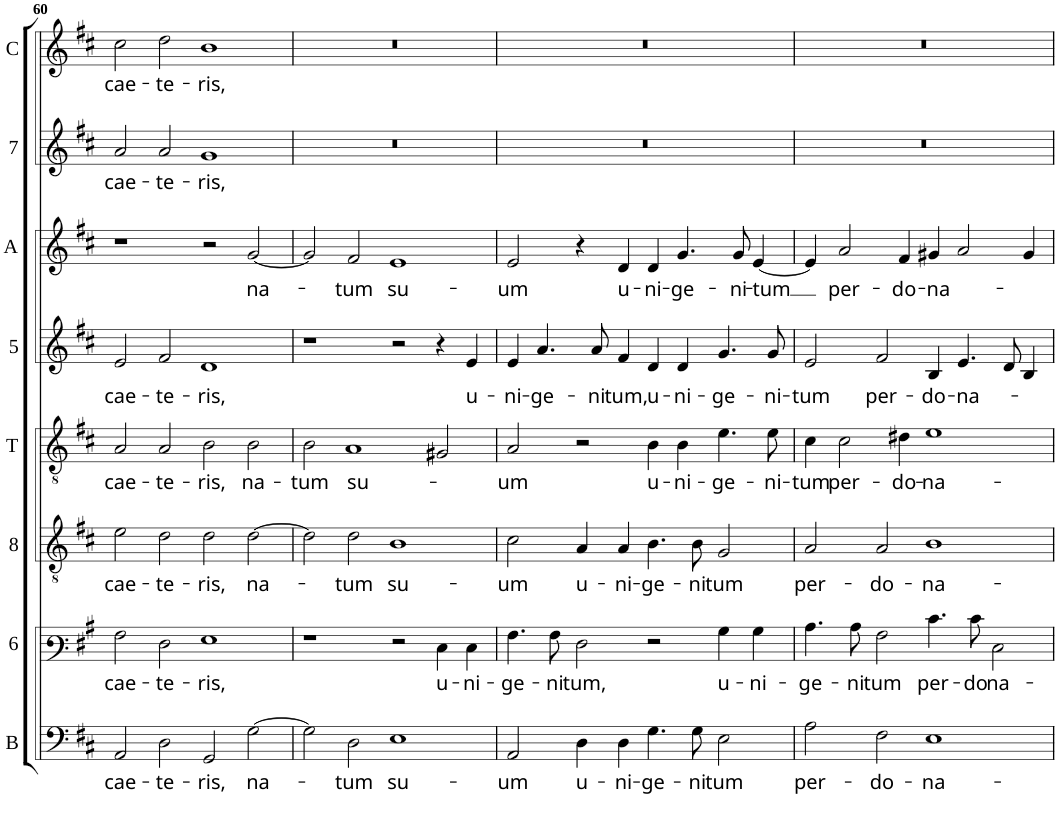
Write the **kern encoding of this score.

**kern	**text	**kern	**text	**kern	**text	**kern	**text	**kern	**text	**kern	**text	**kern	**text	**kern	**text
*part8	*part8	*part7	*part7	*part6	*part6	*part5	*part5	*part4	*part4	*part3	*part3	*part2	*part2	*part1	*part1
*staff8	*staff8	*staff7	*staff7	*staff6	*staff6	*staff5	*staff5	*staff4	*staff4	*staff3	*staff3	*staff2	*staff2	*staff1	*staff1
*I"Basis	*	*I"Sexta	*	*I"Octava	*	*I"Tenor	*	*I"Quinta	*	*I"Altus	*	*I"Septima	*	*I"Cantus	*
*I'B	*	*	*	*	*	*I'T	*	*	*	*I'A	*	*	*	*I'C	*
!!LO:PB:g=z
*clefF4	*	*clefF3	*	*clefGv2	*	*clefGv2	*	*clefG2	*	*clefG2	*	*clefG2	*	*clefG2	*
*k[f#c#]	*	*k[f#c#]	*	*k[f#c#]	*	*k[f#c#]	*	*k[f#c#]	*	*k[f#c#]	*	*k[f#c#]	*	*k[f#c#]	*
*D:	*	*D:	*	*D:	*	*D:	*	*D:	*	*D:	*	*D:	*	*D:	*
*M4/2	*	*M4/2	*	*M4/2	*	*M4/2	*	*M4/2	*	*M4/2	*	*M4/2	*	*M4/2	*
=60	=60	=60	=60	=60	=60	=60	=60	=60	=60	=60	=60	=60	=60	=60	=60
!	!LO:LY:b	!	!LO:LY:b	!	!LO:LY:b	!	!LO:LY:b	!	!LO:LY:b	!	!	!	!LO:LY:b	!	!LO:LY:b
2AA/	cae-	2A\	cae-	2e\	cae-	2A/	cae-	2e/	cae-	1r	.	2a/	cae-	2cc#\	cae-
!	!LO:LY:b	!	!LO:LY:b	!	!LO:LY:b	!	!LO:LY:b	!	!LO:LY:b	!	!	!	!LO:LY:b	!	!LO:LY:b
2D\	-te-	2F#\	-te-	2d\	-te-	2A/	-te-	2f#/	-te-	.	.	2a/	-te-	2dd\	-te-
!	!LO:LY:b	!	!LO:LY:b	!	!LO:LY:b	!	!LO:LY:b	!	!LO:LY:b	!	!	!	!LO:LY:b	!	!LO:LY:b
2GG/	-ris,	1G	-ris,	2d\	-ris,	2B\	-ris,	1d	-ris,	2r	.	1g	-ris,	1b	-ris,
!	!LO:LY:b	!	!	!	!LO:LY:b	!	!LO:LY:b	!	!	!	!LO:LY:b	!	!	!	!
[2G\	na-	.	.	[2d\	na-	2B\	na-	.	.	[2g/	na-	.	.	.	.
=61	=61	=61	=61	=61	=61	=61	=61	=61	=61	=61	=61	=61	=61	=61	=61
!	!	!	!	!	!	!	!LO:LY:b	!	!	!	!	!	!	!	!
2G\]	.	1r	.	2d\]	.	2B\	-tum	1r	.	2g/]	.	0r	.	0r	.
!	!LO:LY:b	!	!	!	!LO:LY:b	!	!LO:LY:b	!	!	!	!LO:LY:b	!	!	!	!
2D\	-tum	.	.	2d\	-tum	1A	su-	.	.	2f#/	-tum	.	.	.	.
!	!LO:LY:b	!	!	!	!LO:LY:b	!	!	!	!	!	!LO:LY:b	!	!	!	!
1E	su-	2r	.	1B	su-	.	.	2r	.	1e	su-	.	.	.	.
!	!	!	!LO:LY:b	!	!	!	!	!	!	!	!	!	!	!	!
.	.	4E\	u-	.	.	2G#X/	.	4r	.	.	.	.	.	.	.
!	!	!	!LO:LY:b	!	!	!	!	!	!LO:LY:b	!	!	!	!	!	!
.	.	4E\	-ni-	.	.	.	.	4e/	u-	.	.	.	.	.	.
=62	=62	=62	=62	=62	=62	=62	=62	=62	=62	=62	=62	=62	=62	=62	=62
!	!LO:LY:b	!	!LO:LY:b	!	!LO:LY:b	!	!LO:LY:b	!	!LO:LY:b	!	!LO:LY:b	!	!	!	!
2AA/	-um	4.A\	-ge-	2c#\	-um	2A/	-um	4e/	-ni-	2e/	-um	0r	.	0r	.
!	!	!	!	!	!	!	!	!	!LO:LY:b	!	!	!	!	!	!
.	.	.	.	.	.	.	.	4.a/	-ge-	.	.	.	.	.	.
!	!	!	!LO:LY:b	!	!	!	!	!	!	!	!	!	!	!	!
.	.	8A\	-ni-	.	.	.	.	.	.	.	.	.	.	.	.
!	!LO:LY:b	!	!LO:LY:b	!	!LO:LY:b	!	!	!	!	!	!	!	!	!	!
4D\	u-	2F#\	-tum,	4A/	u-	2r	.	.	.	4r	.	.	.	.	.
!	!	!	!	!	!	!	!	!	!LO:LY:b	!	!	!	!	!	!
.	.	.	.	.	.	.	.	8a/	-ni-	.	.	.	.	.	.
!	!LO:LY:b	!	!	!	!LO:LY:b	!	!	!	!LO:LY:b	!	!LO:LY:b	!	!	!	!
4D\	-ni-	.	.	4A/	-ni-	.	.	4f#/	-tum,	4d/	u-	.	.	.	.
!	!LO:LY:b	!	!	!	!LO:LY:b	!	!LO:LY:b	!	!LO:LY:b	!	!LO:LY:b	!	!	!	!
4.G\	-ge-	2r	.	4.B\	-ge-	4B\	u-	4d/	u-	4d/	-ni-	.	.	.	.
!	!	!	!	!	!	!	!LO:LY:b	!	!LO:LY:b	!	!LO:LY:b	!	!	!	!
.	.	.	.	.	.	4B\	-ni-	4d/	-ni-	4.g/	-ge-	.	.	.	.
!	!LO:LY:b	!	!	!	!LO:LY:b	!	!	!	!	!	!	!	!	!	!
8G\	-ni-	.	.	8B\	-ni-	.	.	.	.	.	.	.	.	.	.
!	!LO:LY:b	!	!LO:LY:b	!	!LO:LY:b	!	!LO:LY:b	!	!LO:LY:b	!	!	!	!	!	!
2E\	-tum	4B\	u-	2G/	-tum	4.e\	-ge-	4.g/	-ge-	.	.	.	.	.	.
!	!	!	!	!	!	!	!	!	!	!	!LO:LY:b	!	!	!	!
.	.	.	.	.	.	.	.	.	.	8g/	-ni-	.	.	.	.
!	!	!	!LO:LY:b	!	!	!	!	!	!	!	!LO:LY:b	!	!	!	!
.	.	4B\	-ni-	.	.	.	.	.	.	[4e/	-tum	.	.	.	.
!	!	!	!	!	!	!	!LO:LY:b	!	!LO:LY:b	!	!	!	!	!	!
.	.	.	.	.	.	8e\	-ni-	8g/	-ni-	.	.	.	.	.	.
=63	=63	=63	=63	=63	=63	=63	=63	=63	=63	=63	=63	=63	=63	=63	=63
!	!LO:LY:b	!	!LO:LY:b	!	!LO:LY:b	!	!LO:LY:b	!	!LO:LY:b	!	!	!	!	!	!
2A\	per-	4.c#\	-ge-	2A/	per-	4c#\	-tum	2e/	-tum	4e/]	.	0r	.	0r	.
!	!	!	!	!	!	!	!LO:LY:b	!	!	!	!LO:LY:b	!	!	!	!
.	.	.	.	.	.	2c#\	per-	.	.	2a/	per-	.	.	.	.
!	!	!	!LO:LY:b	!	!	!	!	!	!	!	!	!	!	!	!
.	.	8c#\	-ni-	.	.	.	.	.	.	.	.	.	.	.	.
!	!LO:LY:b	!	!LO:LY:b	!	!LO:LY:b	!	!	!	!LO:LY:b	!	!	!	!	!	!
2F#\	-do-	2A\	-tum	2A/	-do-	.	.	2f#/	per-	.	.	.	.	.	.
!	!	!	!	!	!	!	!LO:LY:b	!	!	!	!LO:LY:b	!	!	!	!
.	.	.	.	.	.	4d#X\	-do-	.	.	4f#/	-do-	.	.	.	.
!	!LO:LY:b	!	!LO:LY:b	!	!LO:LY:b	!	!LO:LY:b	!	!LO:LY:b	!	!LO:LY:b	!	!	!	!
1E	-na-	4.e\	per-	1B	-na-	1e	-na-	4B/	-do-	4g#X/	-na-	.	.	.	.
!	!	!	!	!	!	!	!	!	!LO:LY:b	!	!	!	!	!	!
.	.	.	.	.	.	.	.	4.e/	-na-	2a/	.	.	.	.	.
!	!	!	!LO:LY:b	!	!	!	!	!	!	!	!	!	!	!	!
.	.	8e\	-do-	.	.	.	.	.	.	.	.	.	.	.	.
!	!	!	!LO:LY:b	!	!	!	!	!	!	!	!	!	!	!	!
.	.	2E\	-na-	.	.	.	.	.	.	.	.	.	.	.	.
.	.	.	.	.	.	.	.	8d/	.	.	.	.	.	.	.
.	.	.	.	.	.	.	.	4B/	.	4g#/	.	.	.	.	.
=	=	=	=	=	=	=	=	=	=	=	=	=	=	=	=
*-	*-	*-	*-	*-	*-	*-	*-	*-	*-	*-	*-	*-	*-	*-	*-
